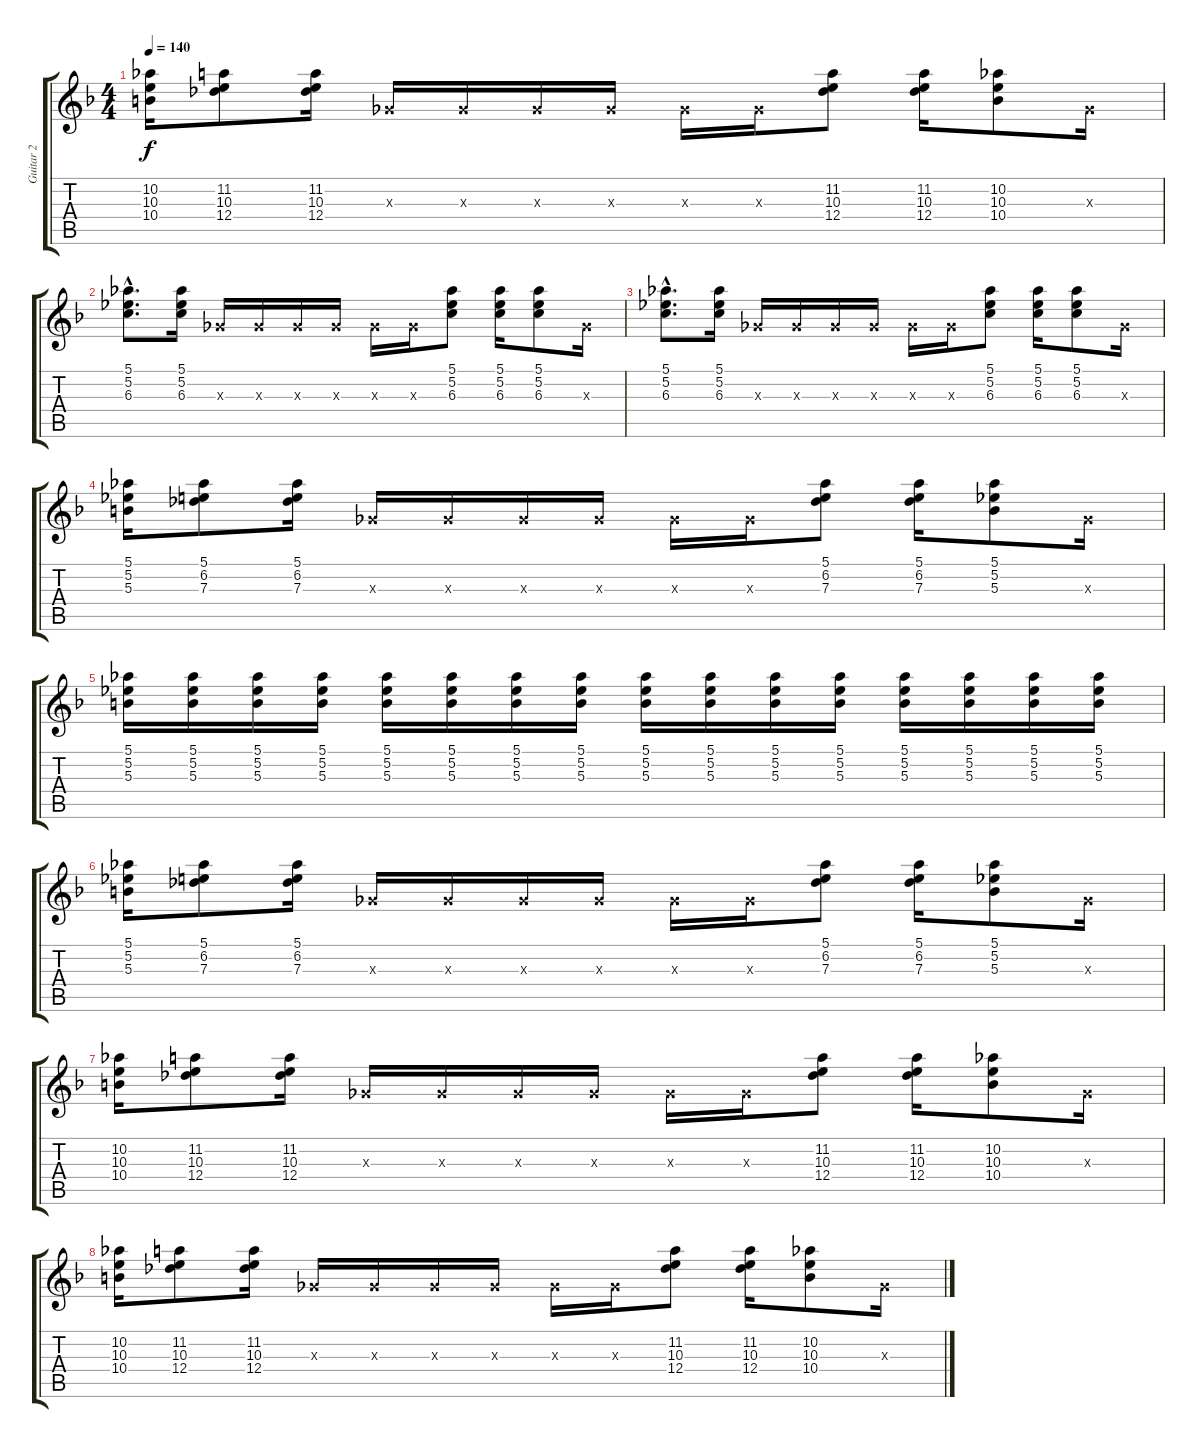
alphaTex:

\track ("Guitar 2" "Guitar 2") {instrument acousticguitarnylon}
\staff {score tabs}
\tuning (Eb4 Bb3 Gb3 Db3 Ab2 Eb2) {hide}
\ts (4 4)
\tempo 140
\clef g2
\ks f
(10.2 10.3 10.4).16{dy f} (11.2 10.3 12.4).8 (11.2 10.3 12.4).16 0.3{x}.16 0.3{x}.16 0.3{x}.16 0.3{x}.16 0.3{x}.16 0.3{x}.16 (11.2 10.3 12.4).8 (11.2 10.3 12.4).16 (10.2 10.3 10.4).8 0.3{x}.16 |
(5.1{hac} 5.2{hac} 6.3{hac}).8{d} (5.1 5.2 6.3).16 0.3{x}.16 0.3{x}.16 0.3{x}.16 0.3{x}.16 0.3{x}.16 0.3{x}.16 (5.1 5.2 6.3).8 (5.1 5.2 6.3).16 (5.1 5.2 6.3).8 0.3{x}.16 |
(5.1{hac} 5.2{hac} 6.3{hac}).8{d} (5.1 5.2 6.3).16 0.3{x}.16 0.3{x}.16 0.3{x}.16 0.3{x}.16 0.3{x}.16 0.3{x}.16 (5.1 5.2 6.3).8 (5.1 5.2 6.3).16 (5.1 5.2 6.3).8 0.3{x}.16 |
(5.1 5.2 5.3).16 (5.1 6.2 7.3).8 (5.1 6.2 7.3).16 0.3{x}.16 0.3{x}.16 0.3{x}.16 0.3{x}.16 0.3{x}.16 0.3{x}.16 (5.1 6.2 7.3).8 (5.1 6.2 7.3).16 (5.1 5.2 5.3).8 0.3{x}.16 |
(5.1 5.2 5.3).16 (5.1 5.2 5.3).16 (5.1 5.2 5.3).16 (5.1 5.2 5.3).16 (5.1 5.2 5.3).16 (5.1 5.2 5.3).16 (5.1 5.2 5.3).16 (5.1 5.2 5.3).16 (5.1 5.2 5.3).16 (5.1 5.2 5.3).16 (5.1 5.2 5.3).16 (5.1 5.2 5.3).16 (5.1 5.2 5.3).16 (5.1 5.2 5.3).16 (5.1 5.2 5.3).16 (5.1 5.2 5.3).16 |
(5.1 5.2 5.3).16 (5.1 6.2 7.3).8 (5.1 6.2 7.3).16 0.3{x}.16 0.3{x}.16 0.3{x}.16 0.3{x}.16 0.3{x}.16 0.3{x}.16 (5.1 6.2 7.3).8 (5.1 6.2 7.3).16 (5.1 5.2 5.3).8 0.3{x}.16 |
(10.2 10.3 10.4).16 (11.2 10.3 12.4).8 (11.2 10.3 12.4).16 0.3{x}.16 0.3{x}.16 0.3{x}.16 0.3{x}.16 0.3{x}.16 0.3{x}.16 (11.2 10.3 12.4).8 (11.2 10.3 12.4).16 (10.2 10.3 10.4).8 0.3{x}.16 |
(10.2 10.3 10.4).16 (11.2 10.3 12.4).8 (11.2 10.3 12.4).16 0.3{x}.16 0.3{x}.16 0.3{x}.16 0.3{x}.16 0.3{x}.16 0.3{x}.16 (11.2 10.3 12.4).8 (11.2 10.3 12.4).16 (10.2 10.3 10.4).8 0.3{x}.16
